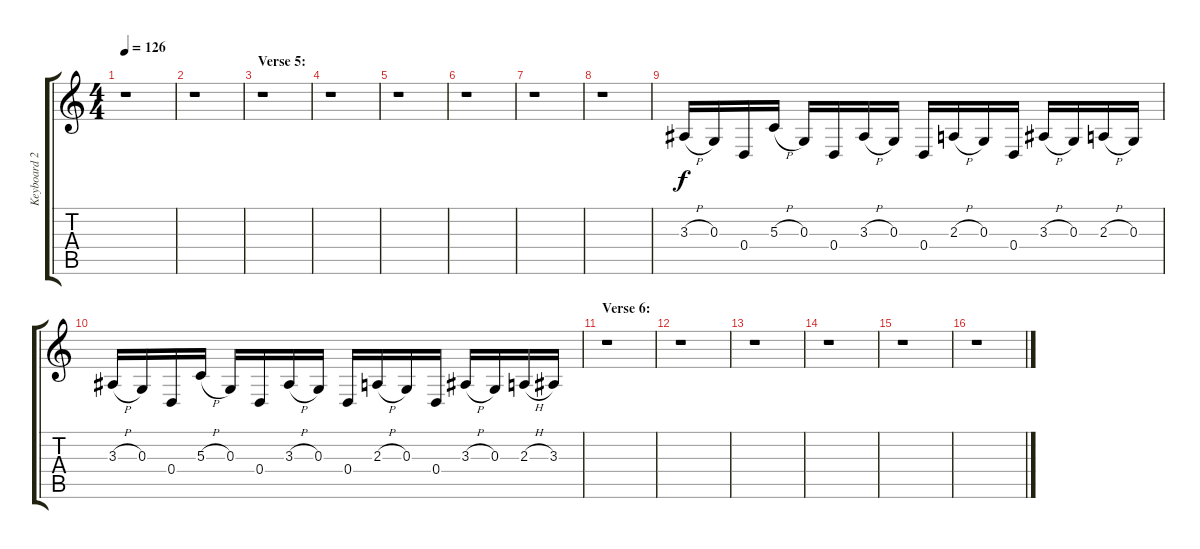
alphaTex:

\track ("Keyboard 2" "Keyboard 2") {instrument reedorgan}
\staff {score tabs}
\tuning (E4 B3 G3 D3 A2 E2) {hide}
\ts (4 4)
\tempo 126
\clef g2
\ks c
r.1{dy f} |
r.1 |
\section ("" "Verse 5:")
r.1 |
r.1 |
r.1 |
r.1 |
r.1 |
r.1 |
3.3{h}.16 0.3.16 0.4.16 5.3{h}.16 0.3.16 0.4.16 3.3{h}.16 0.3.16 0.4.16 2.3{h}.16 0.3.16 0.4.16 3.3{h}.16 0.3.16 2.3{h}.16 0.3.16 |
3.3{h}.16 0.3.16 0.4.16 5.3{h}.16 0.3.16 0.4.16 3.3{h}.16 0.3.16 0.4.16 2.3{h}.16 0.3.16 0.4.16 3.3{h}.16 0.3.16 2.3{h}.16 3.3.16 |
\section ("" "Verse 6:")
r.1 |
r.1 |
r.1 |
r.1 |
r.1 |
r.1
